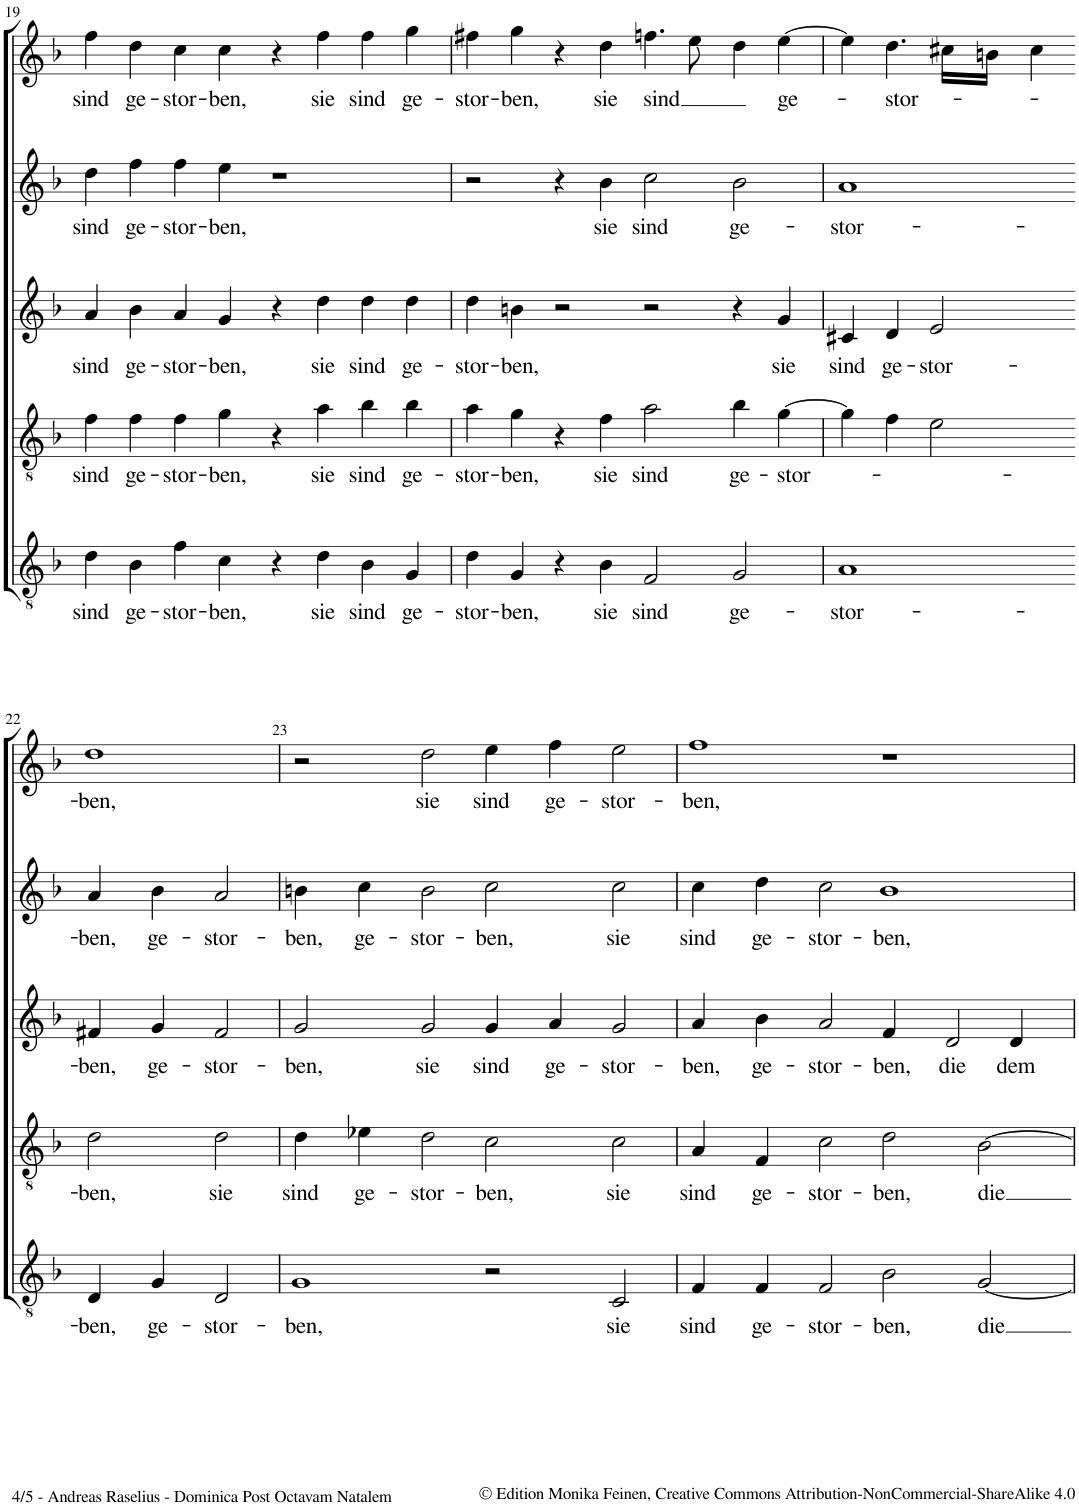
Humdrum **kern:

**kern	**text	**kern	**text	**kern	**text	**kern	**text	**kern	**text
*part5	*part5	*part4	*part4	*part3	*part3	*part2	*part2	*part1	*part1
*staff5	*staff5	*staff4	*staff4	*staff3	*staff3	*staff2	*staff2	*staff1	*staff1
*I"Bassus	*	*I"Tenor [Hypolydius]	*	*I"Altus	*	*I"Quintus	*	*I"Cantus	*
!!LO:PB:g=z
*clefGv2	*	*clefGv2	*	*clefG2	*	*clefG2	*	*clefG2	*
*k[b-]	*	*k[b-]	*	*k[b-]	*	*k[b-]	*	*k[b-]	*
*M4/2	*	*M4/2	*	*M4/2	*	*M4/2	*	*M4/2	*
*met(c)	*	*met(c)	*	*met(c)	*	*met(c)	*	*met(c)	*
=19	=19	=19	=19	=19	=19	=19	=19	=19	=19
!	!LO:LY:b	!	!LO:LY:b	!	!LO:LY:b	!	!LO:LY:b	!	!LO:LY:b
4d\	sind	4f\	sind	4a/	sind	4dd\	sind	4ff\	sind
!	!LO:LY:b	!	!LO:LY:b	!	!LO:LY:b	!	!LO:LY:b	!	!LO:LY:b
4B-\	ge-	4f\	ge-	4b-\	ge-	4ff\	ge-	4dd\	ge-
!	!LO:LY:b	!	!LO:LY:b	!	!LO:LY:b	!	!LO:LY:b	!	!LO:LY:b
4f\	-stor-	4f\	-stor-	4a/	-stor-	4ff\	-stor-	4cc\	-stor-
!	!LO:LY:b	!	!LO:LY:b	!	!LO:LY:b	!	!LO:LY:b	!	!LO:LY:b
4c\	-ben,	4g\	-ben,	4g/	-ben,	4ee\	-ben,	4cc\	-ben,
4r	.	4r	.	4r	.	1r	.	4r	.
!	!LO:LY:b	!	!LO:LY:b	!	!LO:LY:b	!	!	!	!LO:LY:b
4d\	sie	4a\	sie	4dd\	sie	.	.	4ff\	sie
!	!LO:LY:b	!	!LO:LY:b	!	!LO:LY:b	!	!	!	!LO:LY:b
4B-\	sind	4b-\	sind	4dd\	sind	.	.	4ff\	sind
!	!LO:LY:b	!	!LO:LY:b	!	!LO:LY:b	!	!	!	!LO:LY:b
4G/	ge-	4b-\	ge-	4dd\	ge-	.	.	4gg\	ge-
=20	=20	=20	=20	=20	=20	=20	=20	=20	=20
!	!LO:LY:b	!	!LO:LY:b	!	!LO:LY:b	!	!	!	!LO:LY:b
4d\	stor-	4a\	stor-	4dd\	stor-	2r	.	4ff#X\	stor-
!	!LO:LY:b	!	!LO:LY:b	!	!LO:LY:b	!	!	!	!LO:LY:b
4G/	-ben,	4g\	-ben,	4bn\	-ben,	.	.	4gg\	-ben,
4r	.	4r	.	2r	.	4r	.	4r	.
!	!LO:LY:b	!	!LO:LY:b	!	!	!	!LO:LY:b	!	!LO:LY:b
4B-\	sie	4f\	sie	.	.	4b-\	sie	4dd\	sie
!	!LO:LY:b	!	!LO:LY:b	!	!	!	!LO:LY:b	!	!LO:LY:b
2F/	sind	2a\	sind	2r	.	2cc\	sind	4.ffn\	sind
.	.	.	.	.	.	.	.	8ee\	.
!	!LO:LY:b	!	!LO:LY:b	!	!	!	!LO:LY:b	!	!
2G/	ge-	4b-\	ge-	4r	.	2b-\	ge-	4dd\	.
!	!	!	!LO:LY:b	!	!LO:LY:b	!	!	!	!LO:LY:b
.	.	[4g\	-stor-	4g/	sie	.	.	[4ee\	ge-
=21	=21	=21	=21	=21	=21	=21	=21	=21	=21
!	!LO:LY:b	!	!	!	!LO:LY:b	!	!LO:LY:b	!	!
1A	-stor-	4g\]	.	4c#X/	sind	1a	-stor-	4ee\]	.
!	!	!	!	!	!LO:LY:b	!	!	!	!LO:LY:b
.	.	4f\	.	4d/	ge-	.	.	4.dd\	-stor-
!	!	!	!	!	!LO:LY:b	!	!	!	!
.	.	2e\	.	2e/	-stor-	.	.	.	.
.	.	.	.	.	.	.	.	16cc#X\LL	.
.	.	.	.	.	.	.	.	16bn\JJ	.
.	.	.	.	.	.	.	.	4cc#\	.
!!LO:LB:g=z
=22-	=22-	=22-	=22-	=22-	=22-	=22-	=22-	=22-	=22-
!	!LO:LY:b	!	!LO:LY:b	!	!LO:LY:b	!	!LO:LY:b	!	!LO:LY:b
4D/	-ben,	2d\	-ben,	4f#X/	-ben,	4a/	-ben,	1dd	-ben,
!	!LO:LY:b	!	!	!	!LO:LY:b	!	!LO:LY:b	!	!
4G/	ge-	.	.	4g/	ge-	4b-\	ge-	.	.
!	!LO:LY:b	!	!LO:LY:b	!	!LO:LY:b	!	!LO:LY:b	!	!
2D/	-stor-	2d\	sie	2f#/	-stor-	2a/	-stor-	.	.
=23	=23	=23	=23	=23	=23	=23	=23	=23	=23
!	!LO:LY:b	!	!LO:LY:b	!	!LO:LY:b	!	!LO:LY:b	!	!
1G	-ben,	4d\	sind	2g/	-ben,	4bn\	-ben,	2r	.
!	!	!	!LO:LY:b	!	!	!	!LO:LY:b	!	!
.	.	4e-X\	ge-	.	.	4cc\	ge-	.	.
!	!	!	!LO:LY:b	!	!LO:LY:b	!	!LO:LY:b	!	!LO:LY:b
.	.	2d\	-stor-	2g/	sie	2b\	-stor-	2dd\	sie
!	!	!	!LO:LY:b	!	!LO:LY:b	!	!LO:LY:b	!	!LO:LY:b
2r	.	2c\	-ben,	4g/	sind	2cc\	-ben,	4ee\	sind
!	!	!	!	!	!LO:LY:b	!	!	!	!LO:LY:b
.	.	.	.	4a/	ge-	.	.	4ff\	ge-
!	!LO:LY:b	!	!LO:LY:b	!	!LO:LY:b	!	!LO:LY:b	!	!LO:LY:b
2C/	sie	2c\	sie	2g/	-stor-	2cc\	sie	2ee\	-stor-
=24	=24	=24	=24	=24	=24	=24	=24	=24	=24
!	!LO:LY:b	!	!LO:LY:b	!	!LO:LY:b	!	!LO:LY:b	!	!LO:LY:b
4F/	sind	4A/	sind	4a/	-ben,	4cc\	sind	1ff	-ben,
!	!LO:LY:b	!	!LO:LY:b	!	!LO:LY:b	!	!LO:LY:b	!	!
4F/	ge-	4F/	ge-	4b-\	ge-	4dd\	ge-	.	.
!	!LO:LY:b	!	!LO:LY:b	!	!LO:LY:b	!	!LO:LY:b	!	!
2F/	-stor-	2c\	-stor-	2a/	-stor-	2cc\	-stor-	.	.
!	!LO:LY:b	!	!LO:LY:b	!	!LO:LY:b	!	!LO:LY:b	!	!
2B-\	-ben,	2d\	-ben,	4f/	-ben,	1b-	-ben,	1r	.
!	!	!	!	!	!LO:LY:b	!	!	!	!
.	.	.	.	2d/	die	.	.	.	.
!	!LO:LY:b	!	!LO:LY:b	!	!	!	!	!	!
[2G/	die	[2B-\	die	.	.	.	.	.	.
!	!	!	!	!	!LO:LY:b	!	!	!	!
.	.	.	.	4d/	dem	.	.	.	.
=	=	=	=	=	=	=	=	=	=
*-	*-	*-	*-	*-	*-	*-	*-	*-	*-
